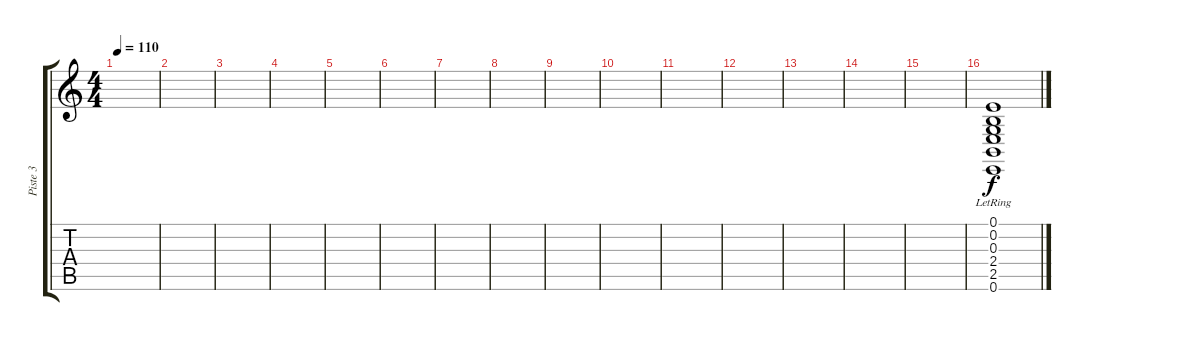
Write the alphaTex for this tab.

\track ("Piste 3" "Piste 3") {instrument lead2sawtooth}
\staff {score tabs}
\tuning (E4 B3 G3 D3 A2 E2) {hide}
\ts (4 4)
\tempo 110
\clef g2
\ks c
|
|
|
|
|
|
|
|
|
|
|
|
|
|
|
(0.1{lr} 0.2{lr} 0.3{lr} 2.4{lr} 2.5{lr} 0.6{lr}).1{instrument reversecymbal}
